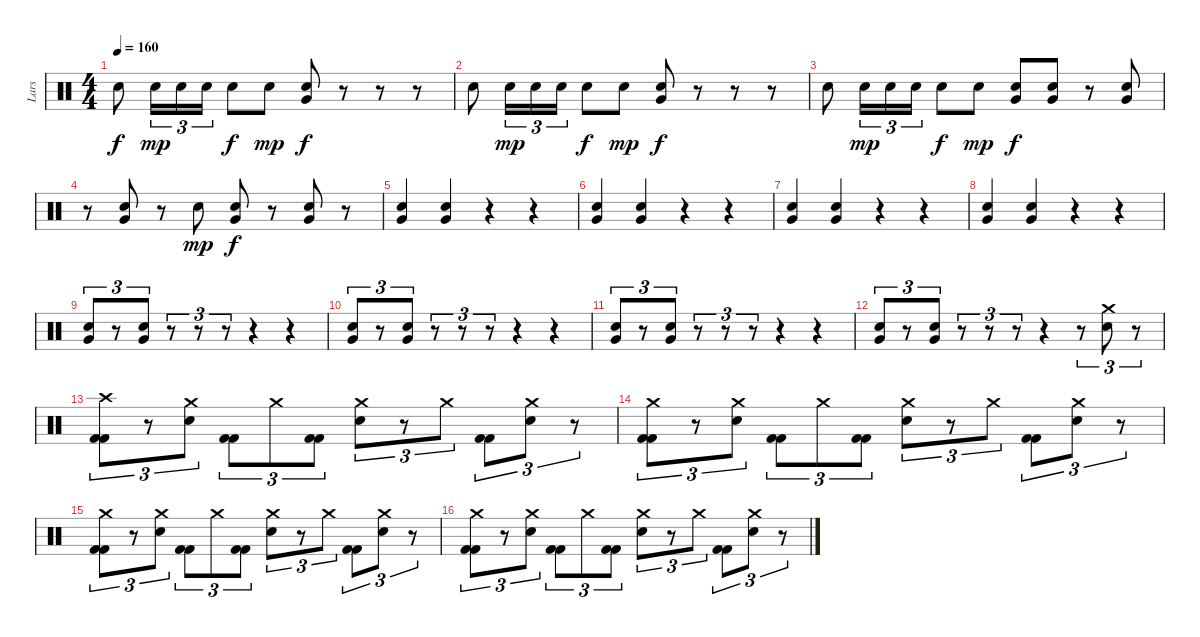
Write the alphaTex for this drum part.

\track ("Lars" "Lars") {instrument percussion}
\staff {score}
\articulation defaults
\ts (4 4)
\tempo 160
\clef neutral
\ks c "Electric Snare (hit)".8{dy f} "Electric Snare (hit)".16{tu (3 2) dy mp} "Electric Snare (hit)".16{tu (3 2)} "Electric Snare (hit)".16{tu (3 2)} "Electric Snare (hit)".8{dy f} "Electric Snare (hit)".8{dy mp}
("Electric Snare (hit)" "Very Low Tom (hit)").8{dy f} r.8 r.8 r.8 |
"Electric Snare (hit)".8 "Electric Snare (hit)".16{tu (3 2) dy mp} "Electric Snare (hit)".16{tu (3 2)} "Electric Snare (hit)".16{tu (3 2)} "Electric Snare (hit)".8{dy f} "Electric Snare (hit)".8{dy mp} ("Electric Snare (hit)" "Very Low Tom (hit)").8{dy f} r.8 r.8 r.8 |
"Electric Snare (hit)".8 "Electric Snare (hit)".16{tu (3 2) dy mp} "Electric Snare (hit)".16{tu (3 2)} "Electric Snare (hit)".16{tu (3 2)} "Electric Snare (hit)".8{dy f} "Electric Snare (hit)".8{dy mp} ("Electric Snare (hit)" "Very Low Tom (hit)").8{dy f} ("Electric Snare (hit)" "Very Low Tom (hit)").8 r.8 ("Electric Snare (hit)" "Very Low Tom (hit)").8 |
r.8 ("Electric Snare (hit)" "Very Low Tom (hit)").8 r.8 "Electric Snare (hit)".8{dy mp} ("Electric Snare (hit)" "Very Low Tom (hit)").8{dy f} r.8 ("Electric Snare (hit)" "Very Low Tom (hit)").8 r.8 |
("Electric Snare (hit)" "Very Low Tom (hit)").4 ("Electric Snare (hit)" "Very Low Tom (hit)").4 r.4 r.4 |
("Electric Snare (hit)" "Very Low Tom (hit)").4 ("Electric Snare (hit)" "Very Low Tom (hit)").4 r.4 r.4 |
("Electric Snare (hit)" "Very Low Tom (hit)").4 ("Electric Snare (hit)" "Very Low Tom (hit)").4 r.4 r.4 |
("Electric Snare (hit)" "Very Low Tom (hit)").4 ("Electric Snare (hit)" "Very Low Tom (hit)").4 r.4 r.4 |
("Electric Snare (hit)" "Very Low Tom (hit)").8{tu (3 2)} r.8{tu (3 2)} ("Electric Snare (hit)" "Very Low Tom (hit)").8{tu (3 2)} r.8{tu (3 2)} r.8{tu (3 2)} r.8{tu (3 2)} r.4 r.4 |
("Electric Snare (hit)" "Very Low Tom (hit)").8{tu (3 2)} r.8{tu (3 2)} ("Electric Snare (hit)" "Very Low Tom (hit)").8{tu (3 2)} r.8{tu (3 2)} r.8{tu (3 2)} r.8{tu (3 2)} r.4 r.4 |
("Electric Snare (hit)" "Very Low Tom (hit)").8{tu (3 2)} r.8{tu (3 2)} ("Electric Snare (hit)" "Very Low Tom (hit)").8{tu (3 2)} r.8{tu (3 2)} r.8{tu (3 2)} r.8{tu (3 2)} r.4 r.4 |
("Electric Snare (hit)" "Very Low Tom (hit)").8{tu (3 2)} r.8{tu (3 2)} ("Electric Snare (hit)" "Very Low Tom (hit)").8{tu (3 2)} r.8{tu (3 2)} r.8{tu (3 2)} r.8{tu (3 2)} r.4 r.8{tu (3 2)} ("Crash medium (hit)" "Electric Snare (hit)").8{tu (3 2)} r.8{tu (3 2)} |
("Crash high (hit)" "Kick (hit) 2" "Kick (hit) 2").8{tu (3 2)} r.8{tu (3 2)} ("Crash medium (hit)" "Electric Snare (hit)").8{tu (3 2)} ("Kick (hit) 2" "Kick (hit) 2").8{tu (3 2)} "Crash medium (hit)".8{tu (3 2)} ("Kick (hit) 2" "Kick (hit) 2").8{tu (3 2)} ("Crash medium (hit)" "Electric Snare (hit)").8{tu (3 2)} r.8{tu (3 2)} "Crash medium (hit)".8{tu (3 2)} ("Kick (hit) 2" "Kick (hit) 2").8{tu (3 2)} ("Crash medium (hit)" "Electric Snare (hit)").8{tu (3 2)} r.8{tu (3 2)} |
("Crash medium (hit)" "Kick (hit) 2" "Kick (hit) 2").8{tu (3 2)} r.8{tu (3 2)} ("Crash medium (hit)" "Electric Snare (hit)").8{tu (3 2)} ("Kick (hit) 2" "Kick (hit) 2").8{tu (3 2)} "Crash medium (hit)".8{tu (3 2)} ("Kick (hit) 2" "Kick (hit) 2").8{tu (3 2)} ("Crash medium (hit)" "Electric Snare (hit)").8{tu (3 2)} r.8{tu (3 2)} "Crash medium (hit)".8{tu (3 2)} ("Kick (hit) 2" "Kick (hit) 2").8{tu (3 2)} ("Crash medium (hit)" "Electric Snare (hit)").8{tu (3 2)} r.8{tu (3 2)} |
("Crash medium (hit)" "Kick (hit) 2" "Kick (hit) 2").8{tu (3 2)} r.8{tu (3 2)} ("Crash medium (hit)" "Electric Snare (hit)").8{tu (3 2)} ("Kick (hit) 2" "Kick (hit) 2").8{tu (3 2)} "Crash medium (hit)".8{tu (3 2)} ("Kick (hit) 2" "Kick (hit) 2").8{tu (3 2)} ("Crash medium (hit)" "Electric Snare (hit)").8{tu (3 2)} r.8{tu (3 2)} "Crash medium (hit)".8{tu (3 2)} ("Kick (hit) 2" "Kick (hit) 2").8{tu (3 2)} ("Crash medium (hit)" "Electric Snare (hit)").8{tu (3 2)} r.8{tu (3 2)} |
("Crash medium (hit)" "Kick (hit) 2" "Kick (hit) 2").8{tu (3 2)} r.8{tu (3 2)} ("Crash medium (hit)" "Electric Snare (hit)").8{tu (3 2)} ("Kick (hit) 2" "Kick (hit) 2").8{tu (3 2)} "Crash medium (hit)".8{tu (3 2)} ("Kick (hit) 2" "Kick (hit) 2").8{tu (3 2)} ("Crash medium (hit)" "Electric Snare (hit)").8{tu (3 2)} r.8{tu (3 2)} "Crash medium (hit)".8{tu (3 2)} ("Kick (hit) 2" "Kick (hit) 2").8{tu (3 2)} ("Crash medium (hit)" "Electric Snare (hit)").8{tu (3 2)} r.8{tu (3 2)}
